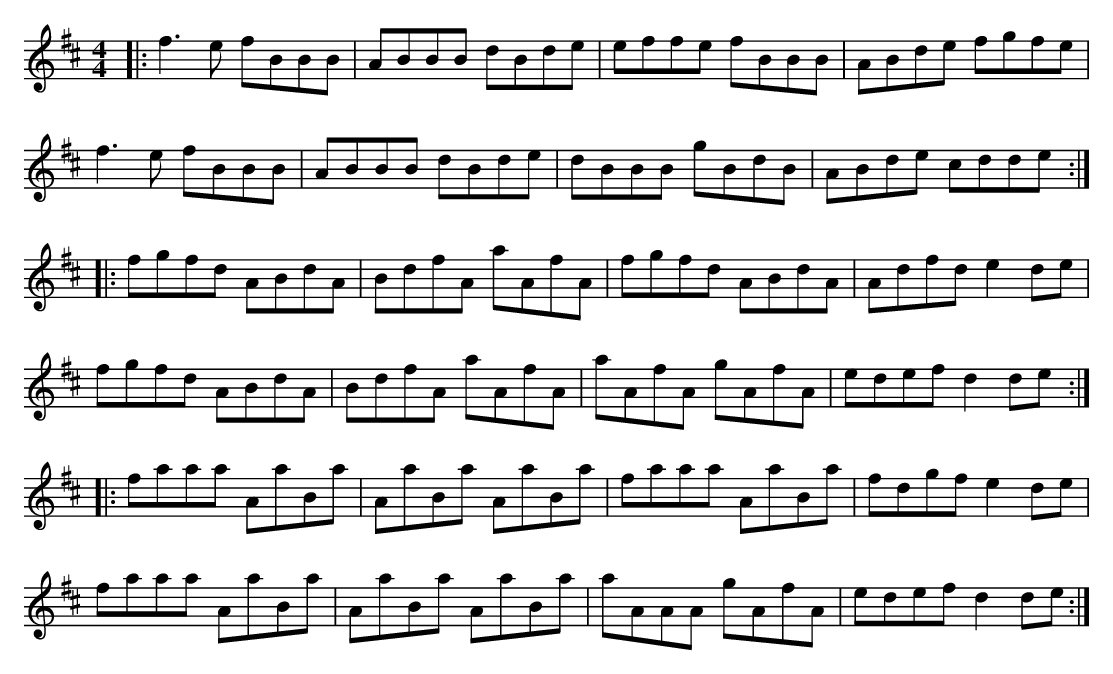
X:1
M:4/4
K:Bmin
|:f3 e fBBB|ABBB dBde|effe fBBB|ABde fgfe|
f3 e fBBB|ABBB dBde|dBBB gBdB|ABde cdde:|
|:fgfd ABdA|BdfA aAfA|fgfd ABdA|Adfd e2 de|
fgfd ABdA|BdfA aAfA|aAfA gAfA|edef d2 de:|
|:faaa AaBa|AaBa AaBa|faaa AaBa|fdgf e2 de|
faaa AaBa|AaBa AaBa|aAAA gAfA|edef d2 de:|
